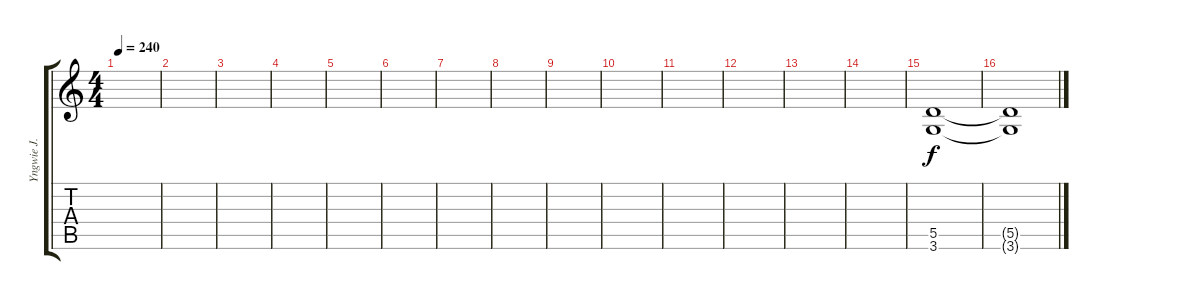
\track ("Yngwie J. Malmsteen (Rythm Guitar 1)" "Yngwie J. ") {instrument overdrivenguitar}
\staff {score tabs}
\tuning (E4 B3 G3 D3 A2 E2) {hide}
\ts (4 4)
\tempo 240
\clef g2
\ks c
|
|
|
|
|
|
|
|
|
|
|
|
|
|
(5.5 3.6).1 |
(5.5{t} 3.6{t}).1
